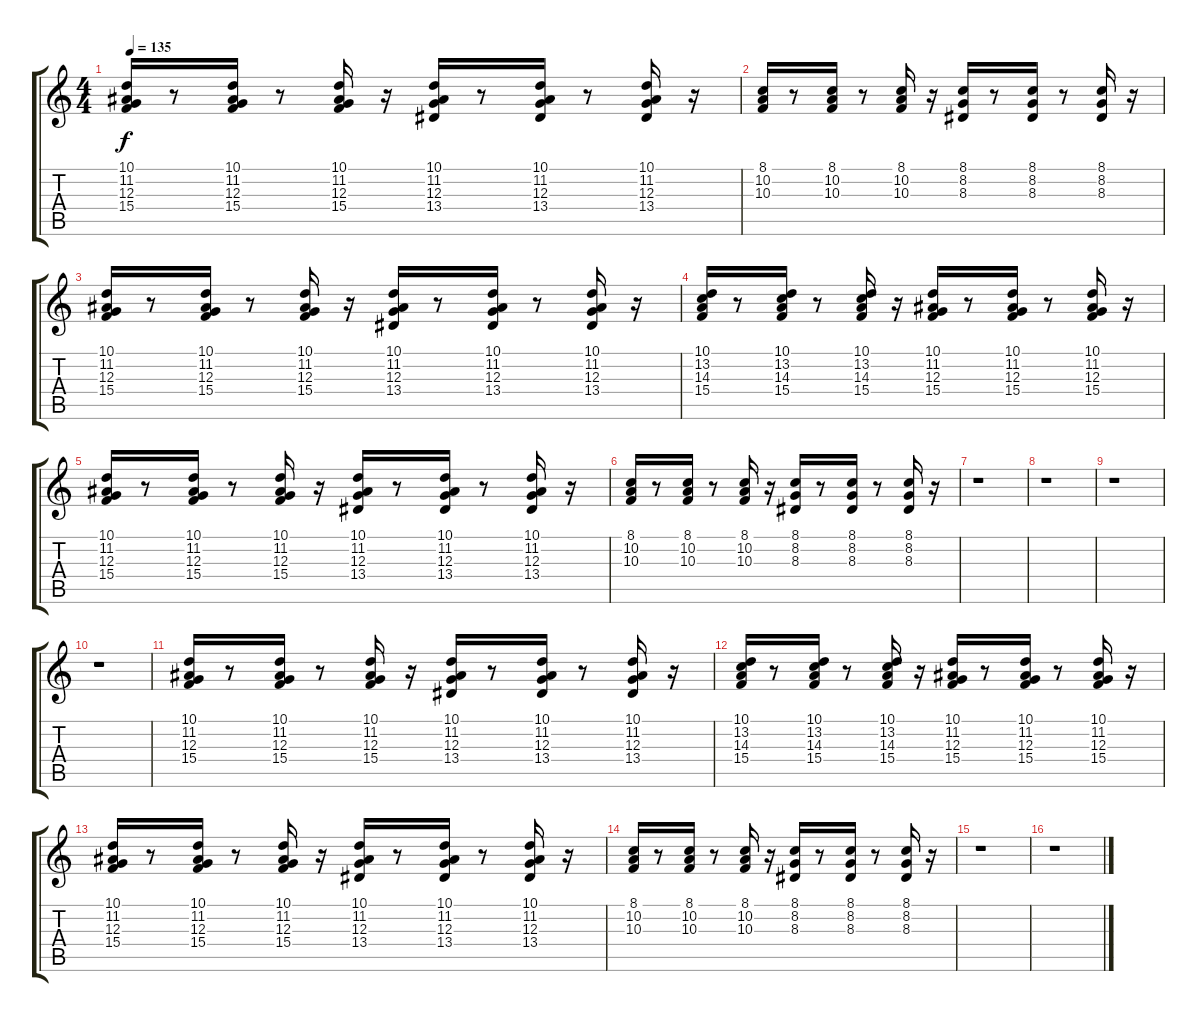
\track "" {instrument timpani}
\staff {score tabs}
\tuning (E4 B3 G3 D3 A2 E2) {hide}
\ts (4 4)
\tempo 135
\clef g2
\ks c
(10.1 11.2 12.3 15.4).16{dy f} r.8 (10.1 11.2 12.3 15.4).16 r.8 (10.1 11.2 12.3 15.4).16 r.16 (10.1 11.2 12.3 13.4).16 r.8 (10.1 11.2 12.3 13.4).16 r.8 (10.1 11.2 12.3 13.4).16 r.16 |
(8.1 10.2 10.3).16 r.8 (8.1 10.2 10.3).16 r.8 (8.1 10.2 10.3).16 r.16 (8.1 8.2 8.3).16 r.8 (8.1 8.2 8.3).16 r.8 (8.1 8.2 8.3).16 r.16 |
(10.1 11.2 12.3 15.4).16 r.8 (10.1 11.2 12.3 15.4).16 r.8 (10.1 11.2 12.3 15.4).16 r.16 (10.1 11.2 12.3 13.4).16 r.8 (10.1 11.2 12.3 13.4).16 r.8 (10.1 11.2 12.3 13.4).16 r.16 |
(10.1 13.2 14.3 15.4).16 r.8 (10.1 13.2 14.3 15.4).16 r.8 (10.1 13.2 14.3 15.4).16 r.16 (10.1 11.2 12.3 15.4).16 r.8 (10.1 11.2 12.3 15.4).16 r.8 (10.1 11.2 12.3 15.4).16 r.16 |
(10.1 11.2 12.3 15.4).16 r.8 (10.1 11.2 12.3 15.4).16 r.8 (10.1 11.2 12.3 15.4).16 r.16 (10.1 11.2 12.3 13.4).16 r.8 (10.1 11.2 12.3 13.4).16 r.8 (10.1 11.2 12.3 13.4).16 r.16 |
(8.1 10.2 10.3).16 r.8 (8.1 10.2 10.3).16 r.8 (8.1 10.2 10.3).16 r.16 (8.1 8.2 8.3).16 r.8 (8.1 8.2 8.3).16 r.8 (8.1 8.2 8.3).16 r.16 |
r.1 |
r.1 |
r.1 |
r.1 |
(10.1 11.2 12.3 15.4).16 r.8 (10.1 11.2 12.3 15.4).16 r.8 (10.1 11.2 12.3 15.4).16 r.16 (10.1 11.2 12.3 13.4).16 r.8 (10.1 11.2 12.3 13.4).16 r.8 (10.1 11.2 12.3 13.4).16 r.16 |
(10.1 13.2 14.3 15.4).16 r.8 (10.1 13.2 14.3 15.4).16 r.8 (10.1 13.2 14.3 15.4).16 r.16 (10.1 11.2 12.3 15.4).16 r.8 (10.1 11.2 12.3 15.4).16 r.8 (10.1 11.2 12.3 15.4).16 r.16 |
(10.1 11.2 12.3 15.4).16 r.8 (10.1 11.2 12.3 15.4).16 r.8 (10.1 11.2 12.3 15.4).16 r.16 (10.1 11.2 12.3 13.4).16 r.8 (10.1 11.2 12.3 13.4).16 r.8 (10.1 11.2 12.3 13.4).16 r.16 |
(8.1 10.2 10.3).16 r.8 (8.1 10.2 10.3).16 r.8 (8.1 10.2 10.3).16 r.16 (8.1 8.2 8.3).16 r.8 (8.1 8.2 8.3).16 r.8 (8.1 8.2 8.3).16 r.16 |
r.1 |
r.1
